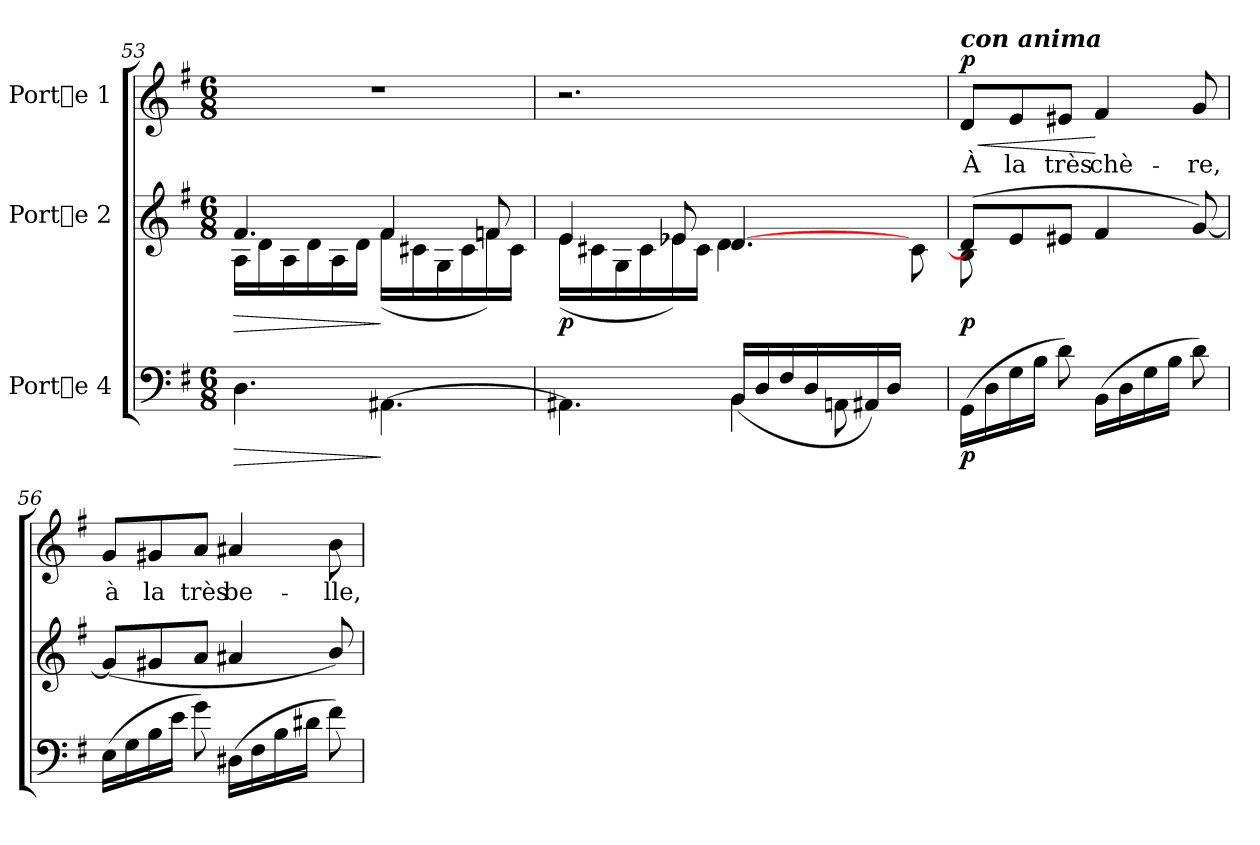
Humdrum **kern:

**kern	**dynam	**kern	**dynam	**kern	**text	**dynam
*part3	*part3	*part2	*part2	*part1	*part1	*part1
*staff3	*staff3	*staff2	*staff2	*staff1	*staff1	*staff1
*I"Porte 4	*	*I"Porte 2	*	*I"Porte 1	*	*
*clefF4	*	*clefG2	*	*clefG2	*	*
*k[f#]	*	*k[f#]	*	*k[f#]	*	*
*G:	*	*G:	*	*G:	*	*
*M6/8	*	*M6/8	*	*M6/8	*	*
=53	=53	=53	=53	=53	=53	=53
!	!LO:HP:b	!	!LO:HP:b	!	!	!
*	*	*^	*	*	*	*
4.D\	>	4.f#/	16A\L	>	2.r	.	.
.	.	.	16d\	.	.	.	.
.	.	.	16A\	.	.	.	.
.	.	.	16d\	.	.	.	.
.	.	.	16A\	.	.	.	.
.	.	.	16d\J	.	.	.	.
[>4.AA#X\	]	4f#/	(>16f#\L	]	.	.	.
.	.	.	16c#X\	.	.	.	.
.	.	.	16G\	.	.	.	.
.	.	.	16c#\	.	.	.	.
.	.	8fn/	16fn\)	.	.	.	.
.	.	.	16c#\J	.	.	.	.
=54	=54	=54	=54	=54	=54	=54	=54
*	*	*MM225	*	*	*	*	*
*^	*	*	*	*	*	*	*
!	!	!	!	!	!LO:DY:b	!	!	!
4.AA#X\]	4.ryy	.	4e/	(>16e\L	p	2.r	.	.
.	.	.	.	16c#X\	.	.	.	.
.	.	.	.	16G\	.	.	.	.
.	.	.	.	16c#\	.	.	.	.
.	.	.	8e-X/	16e-X\)	.	.	.	.
.	.	.	.	16c#\J	.	.	.	.
4BB\	(>16BB/L	.	[<4.d/	4d\	.	.	.	.
.	16D/	.	.	.	.	.	.	.
.	16F#/	.	.	.	.	.	.	.
.	16D/	.	.	.	.	.	.	.
8AAn\	16AA#/)	.	.	4ryy	.	.	.	.
.	16D/J	.	.	.	.	.	.	.
8ryy	8ryy	.	8c#\	.	.	8ryy	.	.
!!LO:LB:g=z
=55	=55	=55	=55	=55	=55	=55	=55	=55
!	!	!	!	!	!	!LO:TX:a:Bi:t=con anima	!	!
!	!	!LO:DY:b	!	!	!LO:DY:b	!	!LO:LY:b	!LO:HP:b
!	!	!	!	!	!	!	!	!LO:DY:n=1:b
*v	*v	*	*	*	*	*	*	*
(>16GG\L	p	(>8d/L]	8B\	p	8d/L	À	< p
16D\	.	.	.	.	.	.	.
!	!	!	!	!	!	!LO:LY:b	!
16G\	.	8e/	2ryy	.	8e/	la	.
16B\J	.	.	.	.	.	.	.
!	!	!	!	!	!	!LO:LY:b	!
8d\)	.	8e#X/J	.	.	8e#X/J	très	.
!	!	!	!	!	!	!LO:LY:b	!
(>16BB\L	.	4f#/	.	.	4f#/	chè-	[
16D\	.	.	.	.	.	.	.
16G\	.	.	.	.	.	.	.
16B\J	.	.	.	.	.	.	.
!	!	!	!	!	!	!LO:LY:b	!
8d\)	.	[<8g/)	8ryy	.	8g/	-re,	.
=56	=56	=56	=56	=56	=56	=56	=56
!	!	!	!	!	!	!LO:LY:b	!
*	*	*v	*v	*	*	*	*
(>16E\L	.	(>8g/L]	.	8g/L	à	.
16G\	.	.	.	.	.	.
!	!	!	!	!	!LO:LY:b	!
16B\	.	8g#X/	.	8g#X/	la	.
16e\J	.	.	.	.	.	.
!	!	!	!	!	!LO:LY:b	!
8g\)	.	8a/J	.	8a/J	très	.
!	!	!	!	!	!LO:LY:b	!
(>16D#X\L	.	4a#X/	.	4a#X/	be-	.
16F#\	.	.	.	.	.	.
16B\	.	.	.	.	.	.
16d#X\J	.	.	.	.	.	.
!	!	!	!	!	!LO:LY:b	!
8f#\)	.	8b/)	.	8b\	-lle,	.
=	=	=	=	=	=	=
*-	*-	*-	*-	*-	*-	*-
